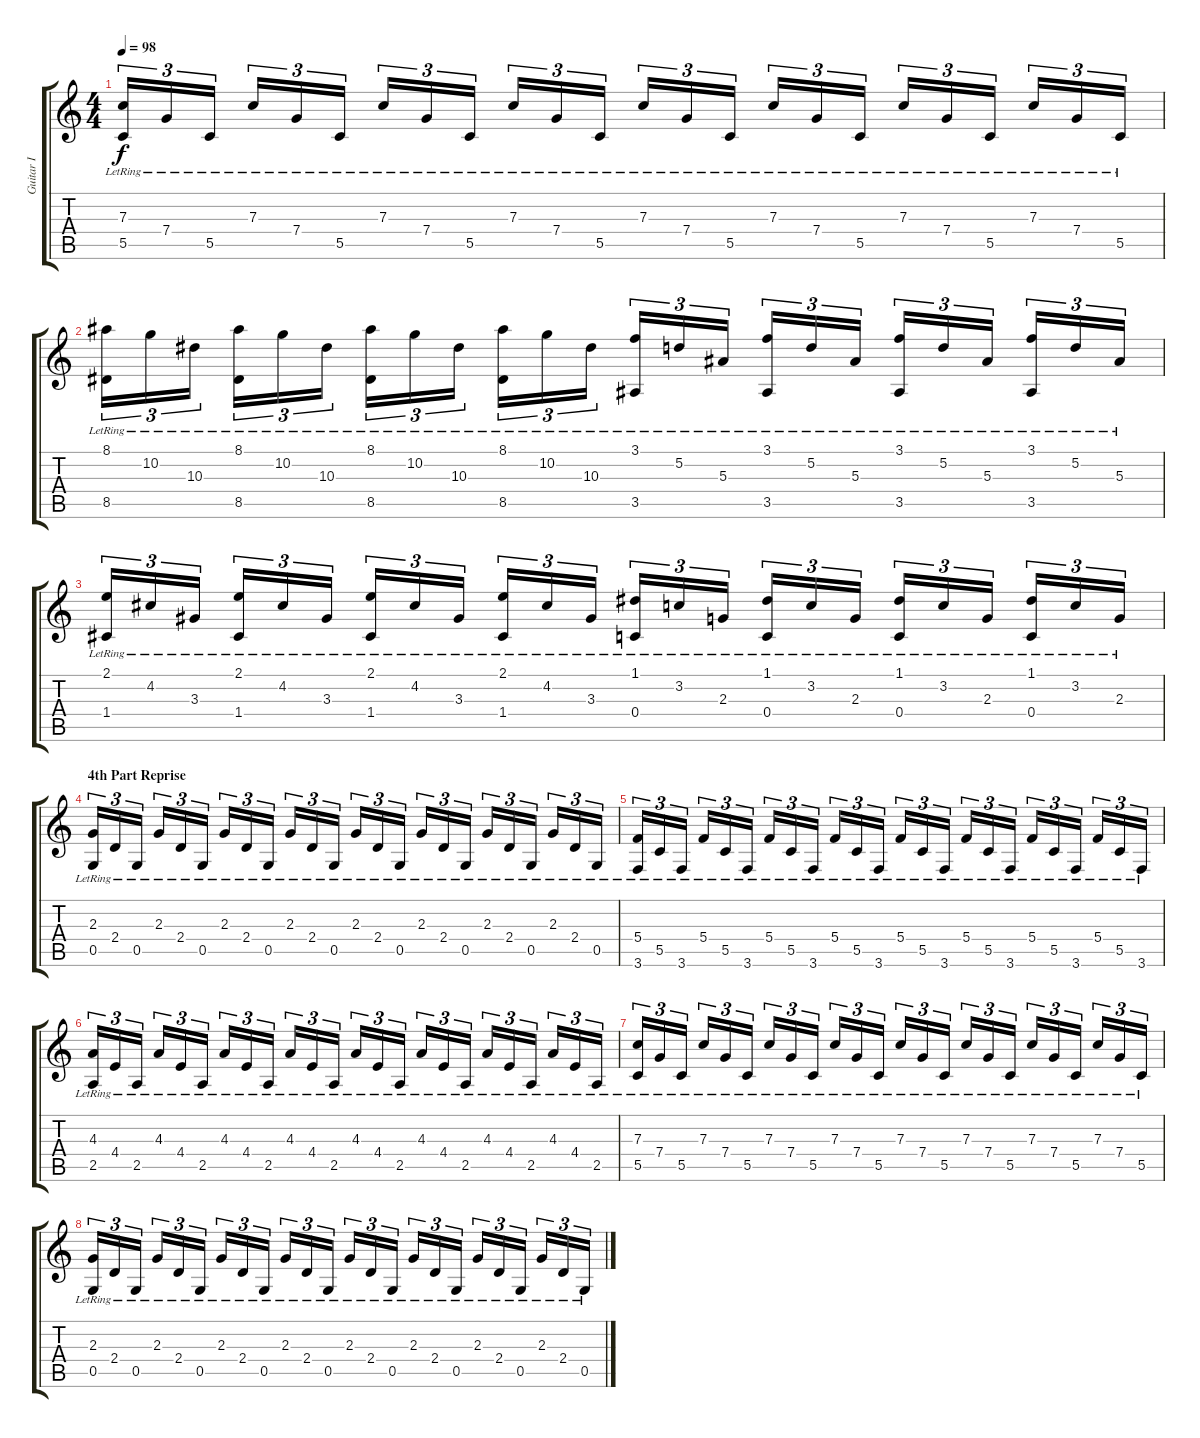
\track ("Guitar I" "Guitar I") {instrument acousticguitarsteel}
\staff {score tabs}
\tuning (D4 A3 F3 C3 G2 D2) {hide}
\ts (4 4)
\tempo 98
\clef g2
\ks c
(7.3{lr} 5.5{lr}).16{tu (3 2) dy f} 7.4{lr}.16{tu (3 2)} 5.5{lr}.16{tu (3 2)} 7.3{lr}.16{tu (3 2)} 7.4{lr}.16{tu (3 2)} 5.5{lr}.16{tu (3 2)} 7.3{lr}.16{tu (3 2)} 7.4{lr}.16{tu (3 2)} 5.5{lr}.16{tu (3 2)} 7.3{lr}.16{tu (3 2)} 7.4{lr}.16{tu (3 2)} 5.5{lr}.16{tu (3 2)} 7.3{lr}.16{tu (3 2)} 7.4{lr}.16{tu (3 2)} 5.5{lr}.16{tu (3 2)} 7.3{lr}.16{tu (3 2)} 7.4{lr}.16{tu (3 2)} 5.5{lr}.16{tu (3 2)} 7.3{lr}.16{tu (3 2)} 7.4{lr}.16{tu (3 2)} 5.5{lr}.16{tu (3 2)} 7.3{lr}.16{tu (3 2)} 7.4{lr}.16{tu (3 2)} 5.5{lr}.16{tu (3 2)} |
\section ("" "")
(8.1{lr} 8.5{lr}).16{tu (3 2)} 10.2{lr}.16{tu (3 2)} 10.3{lr}.16{tu (3 2)} (8.1{lr} 8.5{lr}).16{tu (3 2)} 10.2{lr}.16{tu (3 2)} 10.3{lr}.16{tu (3 2)} (8.1{lr} 8.5{lr}).16{tu (3 2)} 10.2{lr}.16{tu (3 2)} 10.3{lr}.16{tu (3 2)} (8.1{lr} 8.5{lr}).16{tu (3 2)} 10.2{lr}.16{tu (3 2)} 10.3{lr}.16{tu (3 2)} (3.1{lr} 3.5{lr}).16{tu (3 2)} 5.2{lr}.16{tu (3 2)} 5.3{lr}.16{tu (3 2)} (3.1{lr} 3.5{lr}).16{tu (3 2)} 5.2{lr}.16{tu (3 2)} 5.3{lr}.16{tu (3 2)} (3.1{lr} 3.5{lr}).16{tu (3 2)} 5.2{lr}.16{tu (3 2)} 5.3{lr}.16{tu (3 2)} (3.1{lr} 3.5{lr}).16{tu (3 2)} 5.2{lr}.16{tu (3 2)} 5.3{lr}.16{tu (3 2)} |
(2.1{lr} 1.4{lr}).16{tu (3 2)} 4.2{lr}.16{tu (3 2)} 3.3{lr}.16{tu (3 2)} (2.1{lr} 1.4{lr}).16{tu (3 2)} 4.2{lr}.16{tu (3 2)} 3.3{lr}.16{tu (3 2)} (2.1{lr} 1.4{lr}).16{tu (3 2)} 4.2{lr}.16{tu (3 2)} 3.3{lr}.16{tu (3 2)} (2.1{lr} 1.4{lr}).16{tu (3 2)} 4.2{lr}.16{tu (3 2)} 3.3{lr}.16{tu (3 2)} (1.1{lr} 0.4{lr}).16{tu (3 2)} 3.2{lr}.16{tu (3 2)} 2.3{lr}.16{tu (3 2)} (1.1{lr} 0.4{lr}).16{tu (3 2)} 3.2{lr}.16{tu (3 2)} 2.3{lr}.16{tu (3 2)} (1.1{lr} 0.4{lr}).16{tu (3 2)} 3.2{lr}.16{tu (3 2)} 2.3{lr}.16{tu (3 2)} (1.1{lr} 0.4{lr}).16{tu (3 2)} 3.2{lr}.16{tu (3 2)} 2.3{lr}.16{tu (3 2)} |
\section ("" "4th Part Reprise")
(2.3{lr} 0.5{lr}).16{tu (3 2)} 2.4{lr}.16{tu (3 2)} 0.5{lr}.16{tu (3 2)} 2.3{lr}.16{tu (3 2)} 2.4{lr}.16{tu (3 2)} 0.5{lr}.16{tu (3 2)} 2.3{lr}.16{tu (3 2)} 2.4{lr}.16{tu (3 2)} 0.5{lr}.16{tu (3 2)} 2.3{lr}.16{tu (3 2)} 2.4{lr}.16{tu (3 2)} 0.5{lr}.16{tu (3 2)} 2.3{lr}.16{tu (3 2)} 2.4{lr}.16{tu (3 2)} 0.5{lr}.16{tu (3 2)} 2.3{lr}.16{tu (3 2)} 2.4{lr}.16{tu (3 2)} 0.5{lr}.16{tu (3 2)} 2.3{lr}.16{tu (3 2)} 2.4{lr}.16{tu (3 2)} 0.5{lr}.16{tu (3 2)} 2.3{lr}.16{tu (3 2)} 2.4{lr}.16{tu (3 2)} 0.5{lr}.16{tu (3 2)} |
(5.4{lr} 3.6{lr}).16{tu (3 2)} 5.5{lr}.16{tu (3 2)} 3.6{lr}.16{tu (3 2)} 5.4{lr}.16{tu (3 2)} 5.5{lr}.16{tu (3 2)} 3.6{lr}.16{tu (3 2)} 5.4{lr}.16{tu (3 2)} 5.5{lr}.16{tu (3 2)} 3.6{lr}.16{tu (3 2)} 5.4{lr}.16{tu (3 2)} 5.5{lr}.16{tu (3 2)} 3.6{lr}.16{tu (3 2)} 5.4{lr}.16{tu (3 2)} 5.5{lr}.16{tu (3 2)} 3.6{lr}.16{tu (3 2)} 5.4{lr}.16{tu (3 2)} 5.5{lr}.16{tu (3 2)} 3.6{lr}.16{tu (3 2)} 5.4{lr}.16{tu (3 2)} 5.5{lr}.16{tu (3 2)} 3.6{lr}.16{tu (3 2)} 5.4{lr}.16{tu (3 2)} 5.5{lr}.16{tu (3 2)} 3.6{lr}.16{tu (3 2)} |
(4.3{lr} 2.5{lr}).16{tu (3 2)} 4.4{lr}.16{tu (3 2)} 2.5{lr}.16{tu (3 2)} 4.3{lr}.16{tu (3 2)} 4.4{lr}.16{tu (3 2)} 2.5{lr}.16{tu (3 2)} 4.3{lr}.16{tu (3 2)} 4.4{lr}.16{tu (3 2)} 2.5{lr}.16{tu (3 2)} 4.3{lr}.16{tu (3 2)} 4.4{lr}.16{tu (3 2)} 2.5{lr}.16{tu (3 2)} 4.3{lr}.16{tu (3 2)} 4.4{lr}.16{tu (3 2)} 2.5{lr}.16{tu (3 2)} 4.3{lr}.16{tu (3 2)} 4.4{lr}.16{tu (3 2)} 2.5{lr}.16{tu (3 2)} 4.3{lr}.16{tu (3 2)} 4.4{lr}.16{tu (3 2)} 2.5{lr}.16{tu (3 2)} 4.3{lr}.16{tu (3 2)} 4.4{lr}.16{tu (3 2)} 2.5{lr}.16{tu (3 2)} |
(7.3{lr} 5.5{lr}).16{tu (3 2)} 7.4{lr}.16{tu (3 2)} 5.5{lr}.16{tu (3 2)} 7.3{lr}.16{tu (3 2)} 7.4{lr}.16{tu (3 2)} 5.5{lr}.16{tu (3 2)} 7.3{lr}.16{tu (3 2)} 7.4{lr}.16{tu (3 2)} 5.5{lr}.16{tu (3 2)} 7.3{lr}.16{tu (3 2)} 7.4{lr}.16{tu (3 2)} 5.5{lr}.16{tu (3 2)} 7.3{lr}.16{tu (3 2)} 7.4{lr}.16{tu (3 2)} 5.5{lr}.16{tu (3 2)} 7.3{lr}.16{tu (3 2)} 7.4{lr}.16{tu (3 2)} 5.5{lr}.16{tu (3 2)} 7.3{lr}.16{tu (3 2)} 7.4{lr}.16{tu (3 2)} 5.5{lr}.16{tu (3 2)} 7.3{lr}.16{tu (3 2)} 7.4{lr}.16{tu (3 2)} 5.5{lr}.16{tu (3 2)} |
(2.3{lr} 0.5{lr}).16{tu (3 2)} 2.4{lr}.16{tu (3 2)} 0.5{lr}.16{tu (3 2)} 2.3{lr}.16{tu (3 2)} 2.4{lr}.16{tu (3 2)} 0.5{lr}.16{tu (3 2)} 2.3{lr}.16{tu (3 2)} 2.4{lr}.16{tu (3 2)} 0.5{lr}.16{tu (3 2)} 2.3{lr}.16{tu (3 2)} 2.4{lr}.16{tu (3 2)} 0.5{lr}.16{tu (3 2)} 2.3{lr}.16{tu (3 2)} 2.4{lr}.16{tu (3 2)} 0.5{lr}.16{tu (3 2)} 2.3{lr}.16{tu (3 2)} 2.4{lr}.16{tu (3 2)} 0.5{lr}.16{tu (3 2)} 2.3{lr}.16{tu (3 2)} 2.4{lr}.16{tu (3 2)} 0.5{lr}.16{tu (3 2)} 2.3{lr}.16{tu (3 2)} 2.4{lr}.16{tu (3 2)} 0.5{lr}.16{tu (3 2)}
